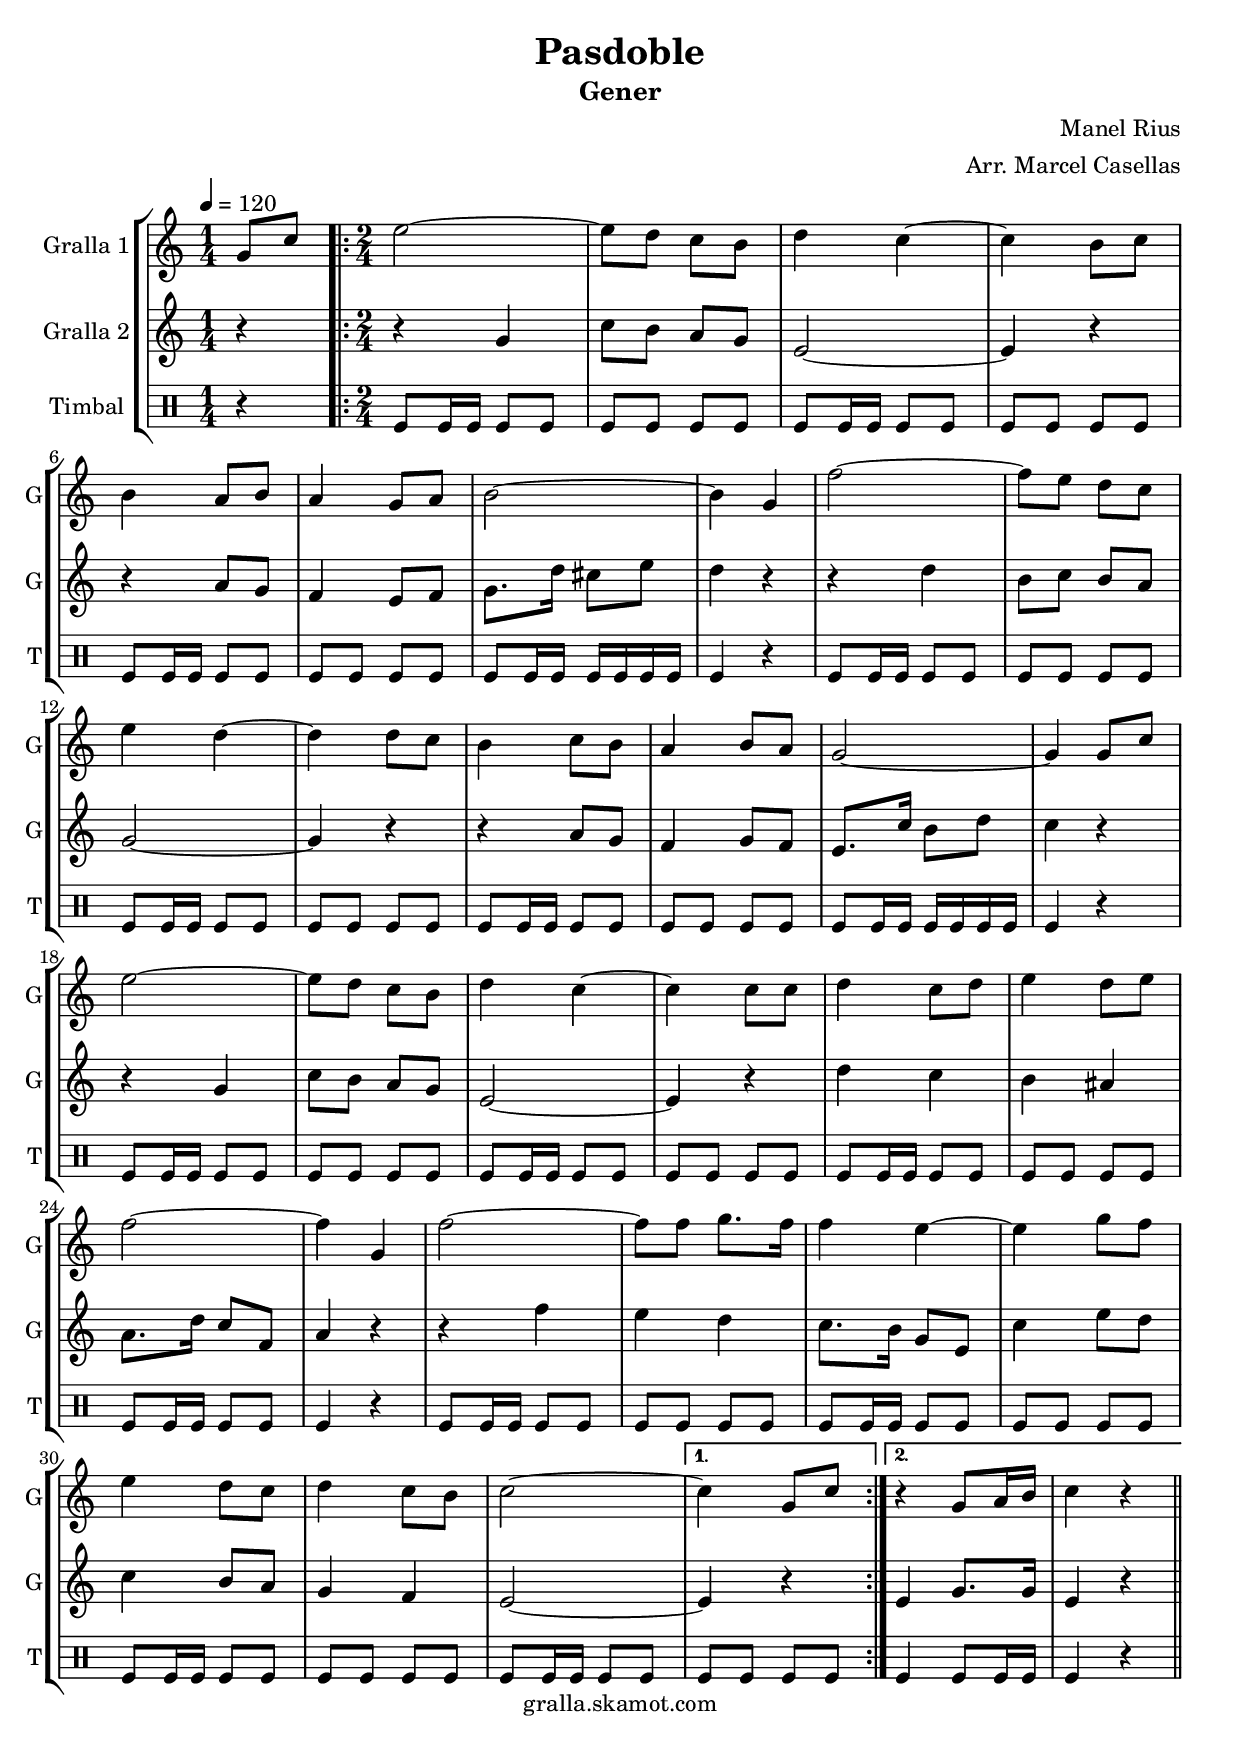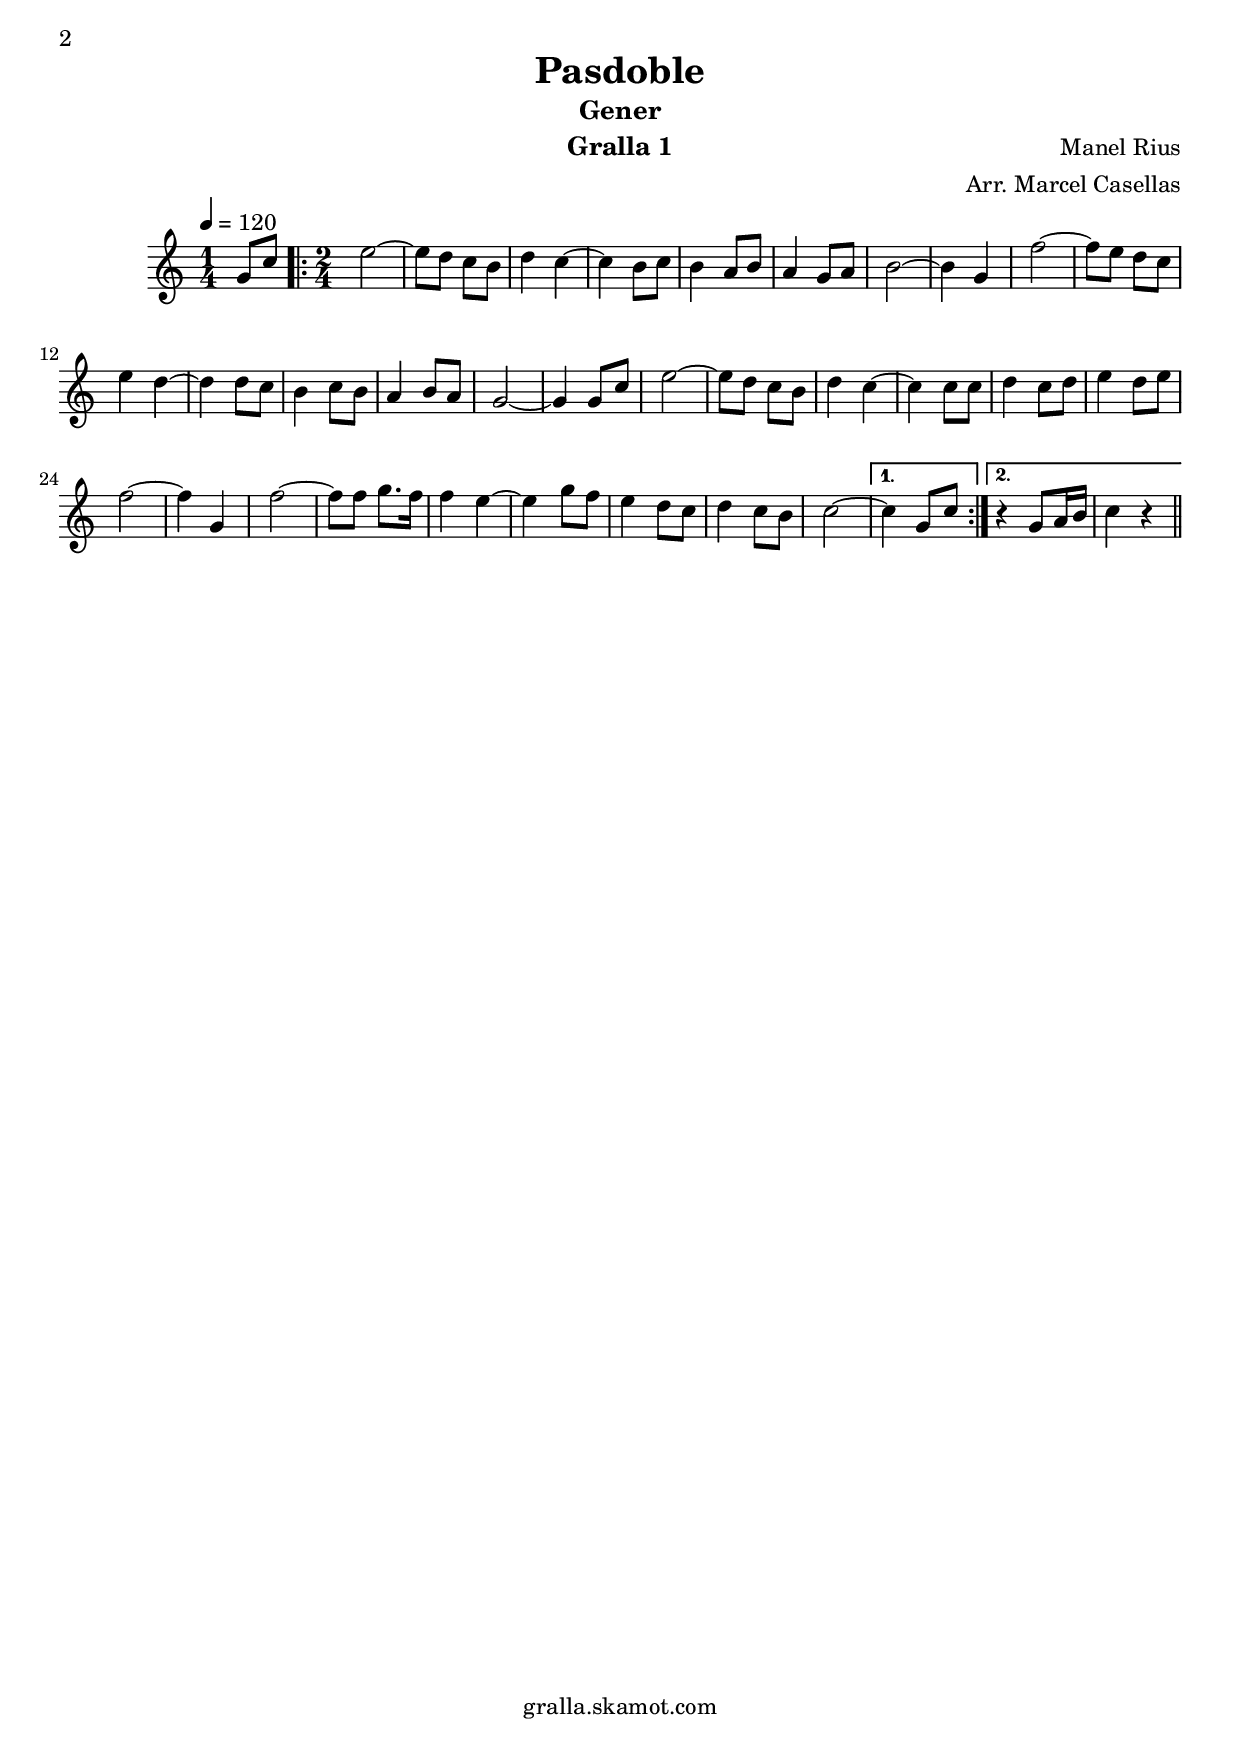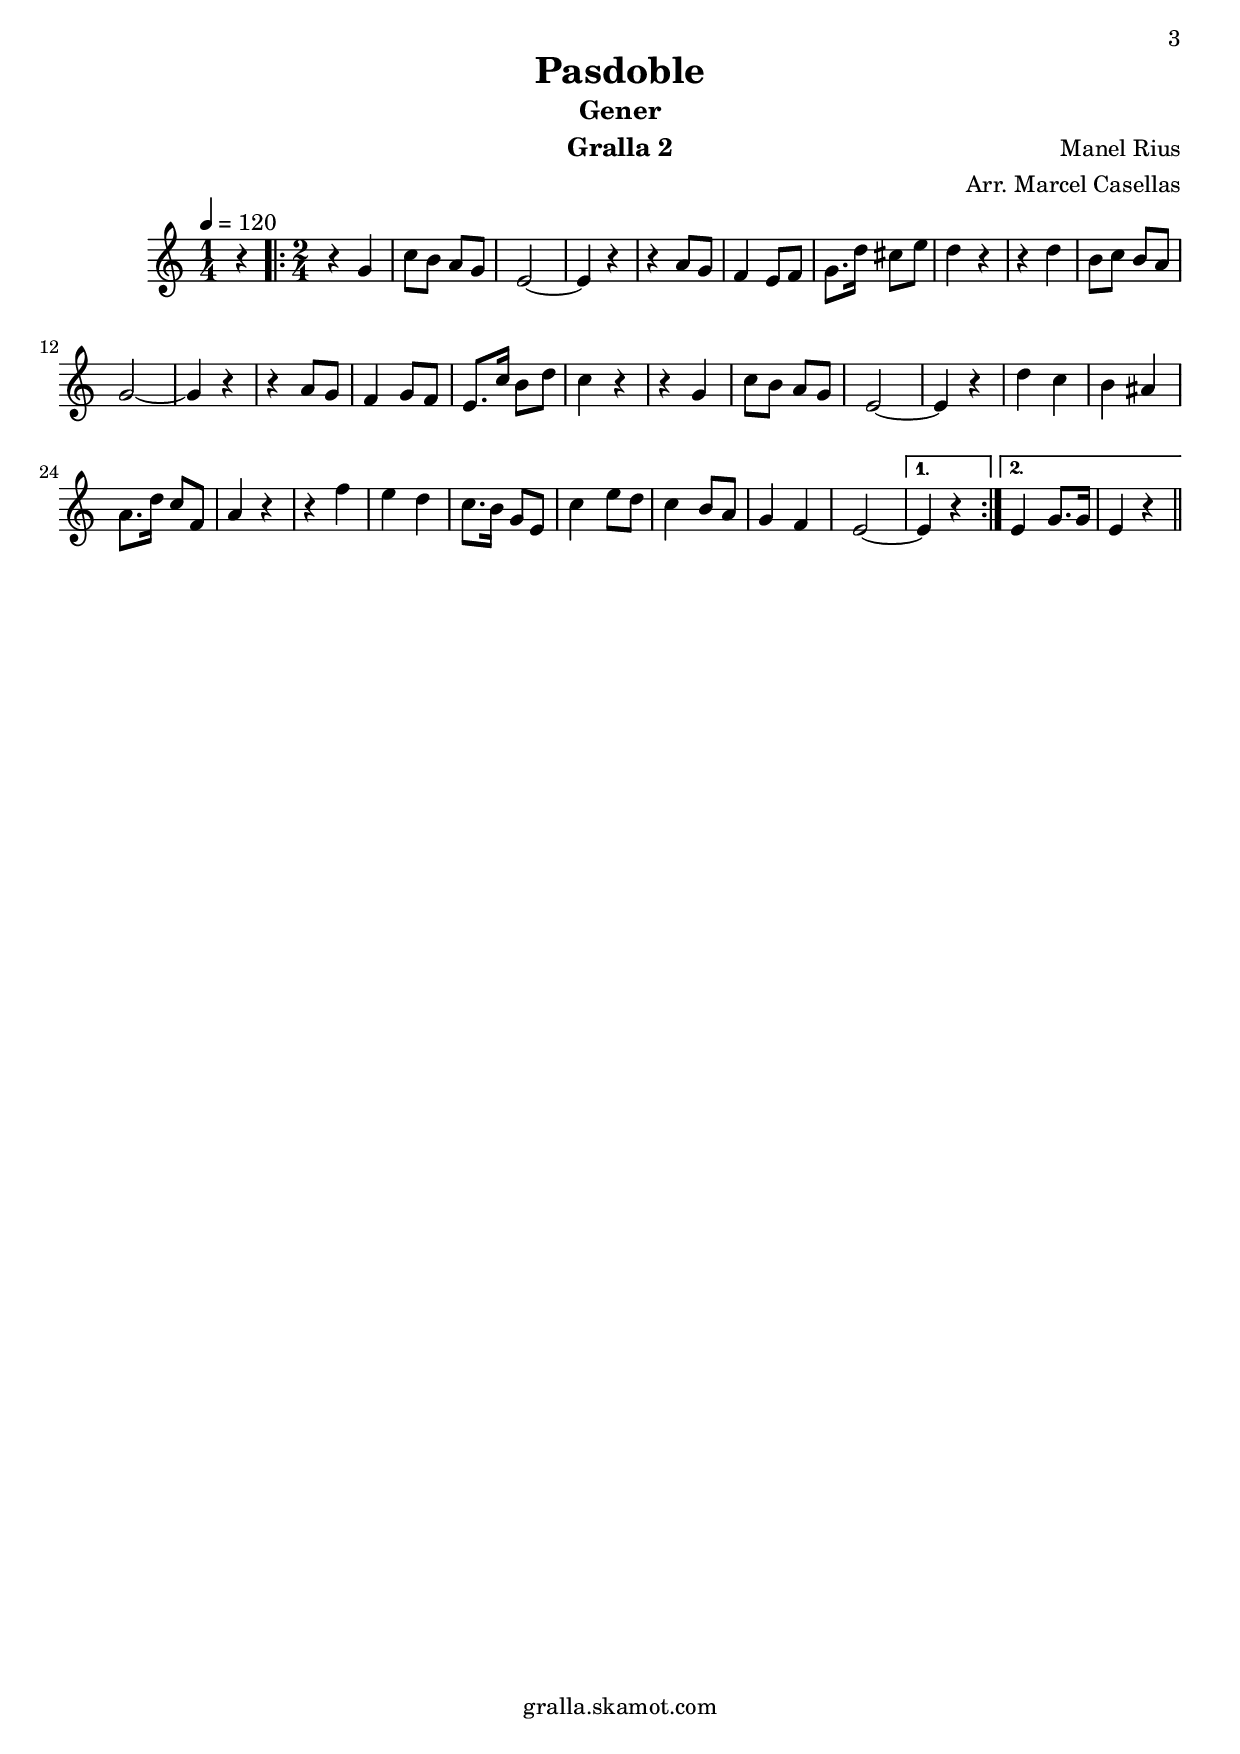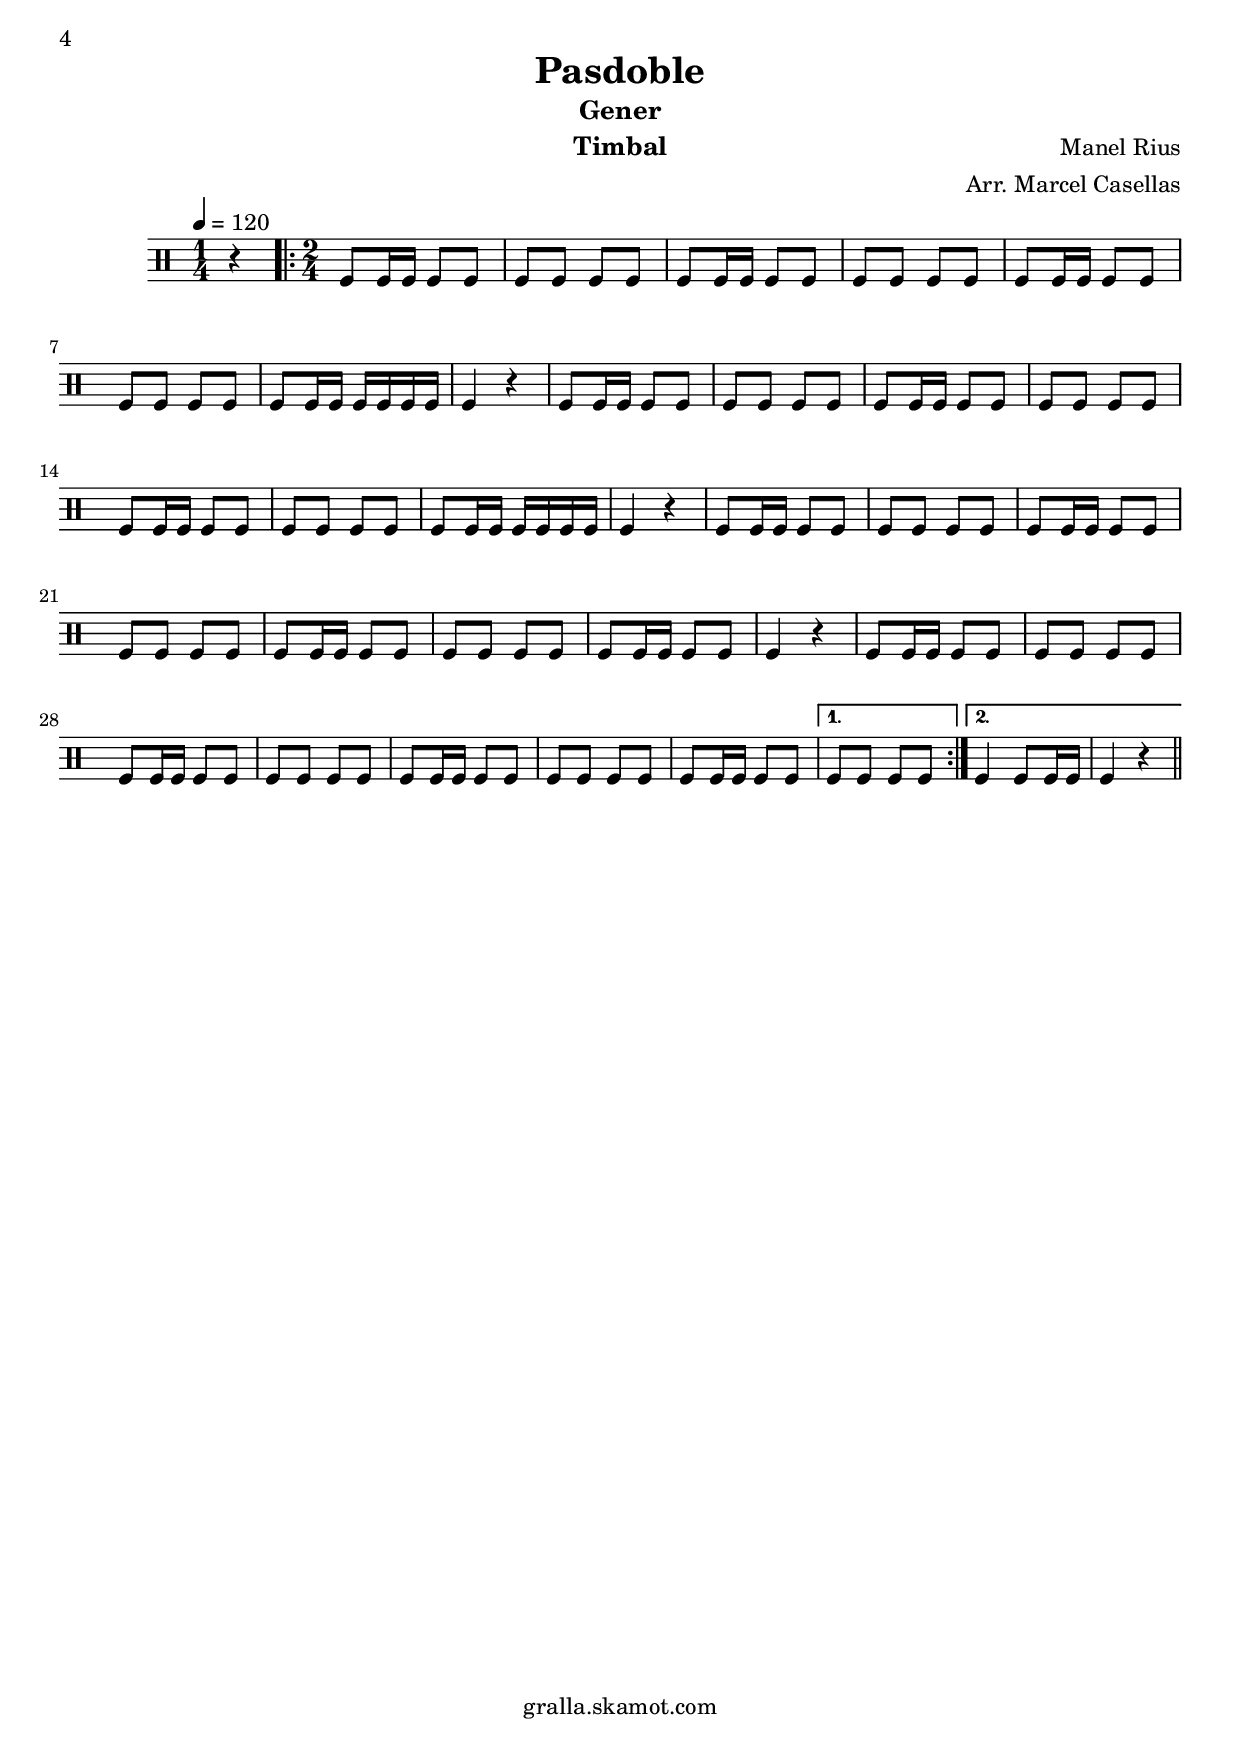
\version "2.16.2"

\header {
  dedication=""
  title="Pasdoble"
  subtitle="Gener"
  subsubtitle=""
  poet=""
  meter=""
  piece=""
  composer="Manel Rius"
  arranger="Arr. Marcel Casellas"
  opus=""
  instrument=""
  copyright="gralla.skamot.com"
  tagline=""
}

liniaroAa =
\relative g'
{
  \tempo 4=120
  \clef treble
  \key c \major
  \time 1/4
  g8 c  |
  \time 2/4   \repeat volta 2 { e2 ~  |
  e8 d c b  |
  d4 c ~  |
  %05
  c4 b8 c  |
  b4 a8 b  |
  a4 g8 a  |
  b2 ~  |
  b4 g  |
  %10
  f'2 ~  |
  f8 e d c  |
  e4 d ~  |
  d4 d8 c  |
  b4 c8 b  |
  %15
  a4 b8 a  |
  g2 ~  |
  g4 g8 c  |
  e2 ~  |
  e8 d c b  |
  %20
  d4 c ~  |
  c4 c8 c  |
  d4 c8 d  |
  e4 d8 e  |
  f2 ~  |
  %25
  f4 g,  |
  f'2 ~  |
  f8 f g8. f16  |
  f4 e ~  |
  e4 g8 f  |
  %30
  e4 d8 c  |
  d4 c8 b  |
  c2 ~ }
  \alternative { { c4 g8 c }
  { r4 g8 a16 b  |
  %35
  c4 r } } \bar "||"
}

liniaroAb =
\relative g'
{
  \tempo 4=120
  \clef treble
  \key c \major
  \time 1/4
  r4  |
  \time 2/4   \repeat volta 2 { r4 g  |
  c8 b a g  |
  e2 ~  |
  %05
  e4 r  |
  r4 a8 g  |
  f4 e8 f  |
  g8. d'16 cis8 e  |
  d4 r  |
  %10
  r4 d  |
  b8 c b a  |
  g2 ~  |
  g4 r  |
  r4 a8 g  |
  %15
  f4 g8 f  |
  e8. c'16 b8 d  |
  c4 r  |
  r4 g  |
  c8 b a g  |
  %20
  e2 ~  |
  e4 r  |
  d'4 c  |
  b4 ais  |
  a8. d16 c8 f,  |
  %25
  a4 r  |
  r4 f'  |
  e4 d  |
  c8. b16 g8 e  |
  c'4 e8 d  |
  %30
  c4 b8 a  |
  g4 f  |
  e2 ~ }
  \alternative { { e4 r }
  { e4 g8. g16  |
  %35
  e4 r } } \bar "||"
}

liniaroAc =
\drummode
{
  \tempo 4=120
  \time 1/4
  r4  |
  \time 2/4   \repeat volta 2 { tomfl8 tomfl16 tomfl tomfl8 tomfl  |
  tomfl8 tomfl tomfl tomfl  |
  tomfl8 tomfl16 tomfl tomfl8 tomfl  |
  %05
  tomfl8 tomfl tomfl tomfl  |
  tomfl8 tomfl16 tomfl tomfl8 tomfl  |
  tomfl8 tomfl tomfl tomfl  |
  tomfl8 tomfl16 tomfl tomfl tomfl tomfl tomfl  |
  tomfl4 r  |
  %10
  tomfl8 tomfl16 tomfl tomfl8 tomfl  |
  tomfl8 tomfl tomfl tomfl  |
  tomfl8 tomfl16 tomfl tomfl8 tomfl  |
  tomfl8 tomfl tomfl tomfl  |
  tomfl8 tomfl16 tomfl tomfl8 tomfl  |
  %15
  tomfl8 tomfl tomfl tomfl  |
  tomfl8 tomfl16 tomfl tomfl tomfl tomfl tomfl  |
  tomfl4 r  |
  tomfl8 tomfl16 tomfl tomfl8 tomfl  |
  tomfl8 tomfl tomfl tomfl  |
  %20
  tomfl8 tomfl16 tomfl tomfl8 tomfl  |
  tomfl8 tomfl tomfl tomfl  |
  tomfl8 tomfl16 tomfl tomfl8 tomfl  |
  tomfl8 tomfl tomfl tomfl  |
  tomfl8 tomfl16 tomfl tomfl8 tomfl  |
  %25
  tomfl4 r  |
  tomfl8 tomfl16 tomfl tomfl8 tomfl  |
  tomfl8 tomfl tomfl tomfl  |
  tomfl8 tomfl16 tomfl tomfl8 tomfl  |
  tomfl8 tomfl tomfl tomfl  |
  %30
  tomfl8 tomfl16 tomfl tomfl8 tomfl  |
  tomfl8 tomfl tomfl tomfl  |
  tomfl8 tomfl16 tomfl tomfl8 tomfl }
  \alternative { { tomfl8 tomfl tomfl tomfl }
  { tomfl4 tomfl8 tomfl16 tomfl  |
  %35
  tomfl4 r } } \bar "||"
}

\bookpart {
  \score {
    \new StaffGroup {
      \override Score.RehearsalMark.self-alignment-X = #LEFT
      <<
        \new Staff \with {instrumentName = #"Gralla 1" shortInstrumentName = #"G"} \liniaroAa
        \new Staff \with {instrumentName = #"Gralla 2" shortInstrumentName = #"G"} \liniaroAb
        \new DrumStaff \with {instrumentName = #"Timbal" shortInstrumentName = #"T"} \liniaroAc
      >>
    }
    \layout {}
  }
  \score { \unfoldRepeats
    \new StaffGroup {
      \override Score.RehearsalMark.self-alignment-X = #LEFT
      <<
        \new Staff \with {instrumentName = #"Gralla 1" shortInstrumentName = #"G"} \liniaroAa
        \new Staff \with {instrumentName = #"Gralla 2" shortInstrumentName = #"G"} \liniaroAb
        \new DrumStaff \with {instrumentName = #"Timbal" shortInstrumentName = #"T"} \liniaroAc
      >>
    }
    \midi {
      \set Staff.midiInstrument = "oboe"
      \set DrumStaff.midiInstrument = "drums"
    }
  }
}

\bookpart {
  \header {instrument="Gralla 1"}
  \score {
    \new StaffGroup {
      \override Score.RehearsalMark.self-alignment-X = #LEFT
      <<
        \new Staff \liniaroAa
      >>
    }
    \layout {}
  }
  \score { \unfoldRepeats
    \new StaffGroup {
      \override Score.RehearsalMark.self-alignment-X = #LEFT
      <<
        \new Staff \liniaroAa
      >>
    }
    \midi {
      \set Staff.midiInstrument = "oboe"
      \set DrumStaff.midiInstrument = "drums"
    }
  }
}

\bookpart {
  \header {instrument="Gralla 2"}
  \score {
    \new StaffGroup {
      \override Score.RehearsalMark.self-alignment-X = #LEFT
      <<
        \new Staff \liniaroAb
      >>
    }
    \layout {}
  }
  \score { \unfoldRepeats
    \new StaffGroup {
      \override Score.RehearsalMark.self-alignment-X = #LEFT
      <<
        \new Staff \liniaroAb
      >>
    }
    \midi {
      \set Staff.midiInstrument = "oboe"
      \set DrumStaff.midiInstrument = "drums"
    }
  }
}

\bookpart {
  \header {instrument="Timbal"}
  \score {
    \new StaffGroup {
      \override Score.RehearsalMark.self-alignment-X = #LEFT
      <<
        \new DrumStaff \liniaroAc
      >>
    }
    \layout {}
  }
  \score { \unfoldRepeats
    \new StaffGroup {
      \override Score.RehearsalMark.self-alignment-X = #LEFT
      <<
        \new DrumStaff \liniaroAc
      >>
    }
    \midi {
      \set Staff.midiInstrument = "oboe"
      \set DrumStaff.midiInstrument = "drums"
    }
  }
}

